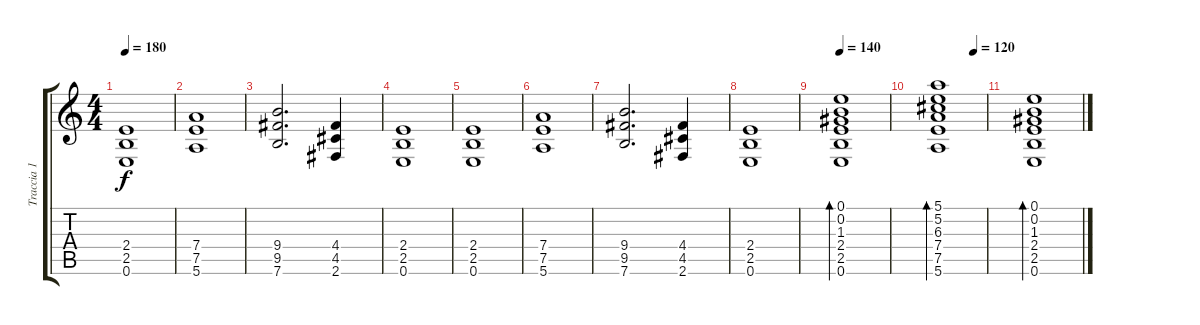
\track ("Traccia 1" "Traccia 1") {instrument distortionguitar}
\staff {score tabs}
\tuning (E4 B3 G3 D3 A2 E2) {hide}
\ts (4 4)
\tempo 180
\clef g2
\ks c
(2.4 2.5 0.6).1{dy f} |
(7.4 7.5 5.6).1 |
(9.4 9.5 7.6).2{d} (4.4 4.5 2.6).4 |
(2.4 2.5 0.6).1 |
(2.4 2.5 0.6).1 |
(7.4 7.5 5.6).1 |
(9.4 9.5 7.6).2{d} (4.4 4.5 2.6).4 |
(2.4 2.5 0.6).1{volume 0} |
\tempo 140
(0.1 0.2 1.3 2.4 2.5 0.6).1{bd 480 volume 10 instrument acousticguitarnylon} |
\tempo (120 0.75)
(5.1 5.2 6.3 7.4 7.5 5.6).1{bd 480} |
(0.1 0.2 1.3 2.4 2.5 0.6).1{bd 480}
